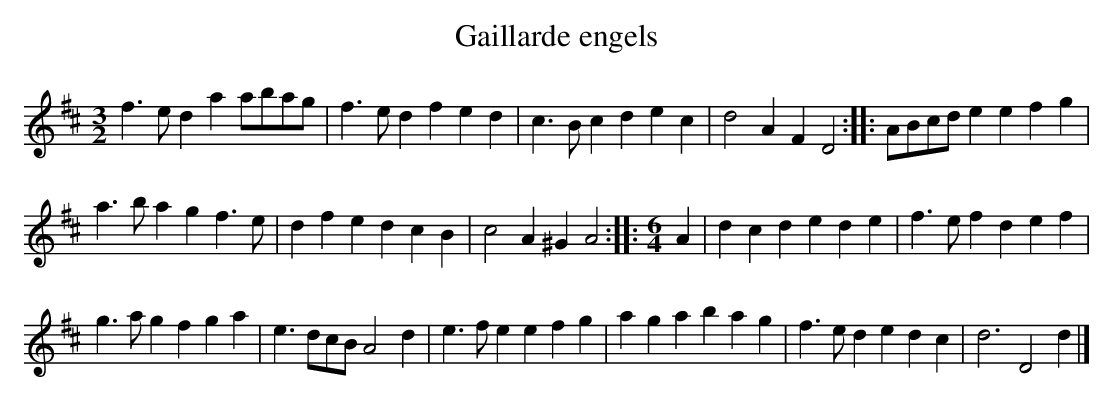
X:1
T:Gaillarde engels
M:3/2
K:Dmaj
f3ed2a2abag|f3ed2f2e2d2|c3Bc2d2e2c2|d4A2F2D4:||:ABcde2e2f2g2|
a3ba2g2f3e|d2f2e2d2c2B2|c4A2^G2A4:||:[M:6/4]A2|d2c2d2e2d2e2|f3ef2d2e2f2|
g3ag2f2g2a2|e3dcBA4d2|e3fe2e2f2g2|a2g2a2b2a2g2|f3ed2e2d2c2|d6D4d2|]
